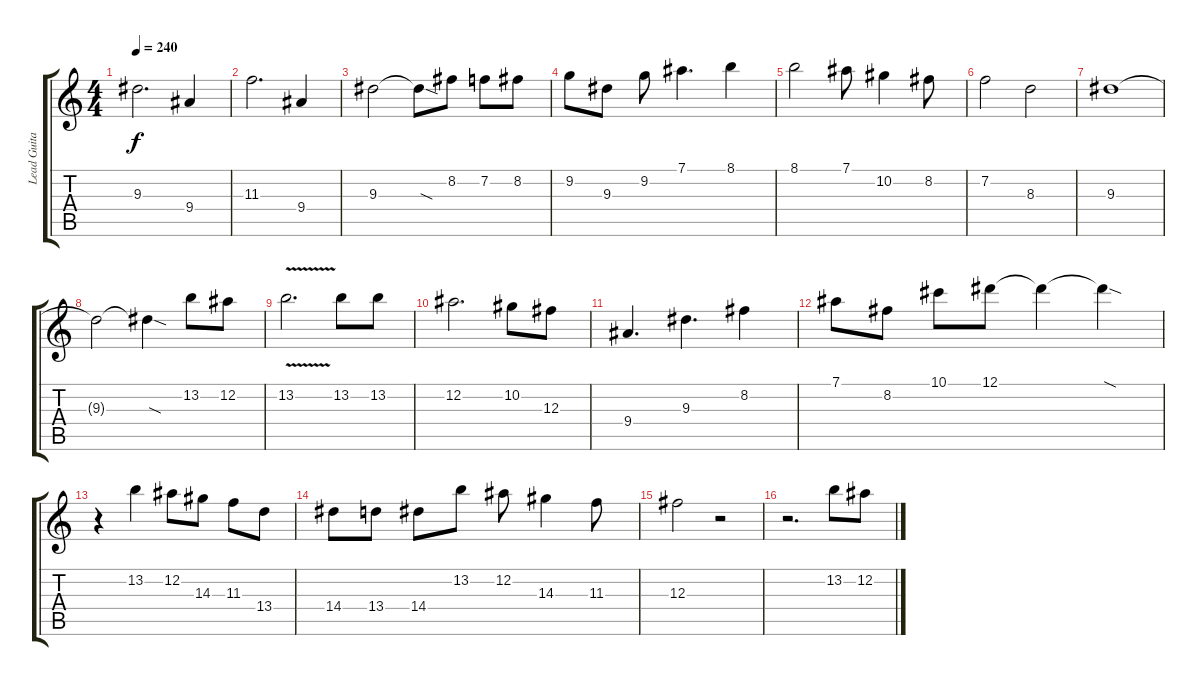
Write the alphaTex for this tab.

\track ("Lead Guitar 1" "Lead Guita") {instrument distortionguitar}
\staff {score tabs}
\tuning (Eb4 Bb3 Gb3 Db3 Ab2 Eb2) {hide}
\ts (4 4)
\tempo 240
\clef g2
\ks c
9.3.2{d dy f} 9.4.4 |
11.3.2{d} 9.4.4 |
9.3.2 9.3{sod t}.8 8.2.8 7.2.8 8.2.8 |
9.2.8 9.3.8 9.2.8 7.1.4{d} 8.1.4 |
8.1.2 7.1.8 10.2.4 8.2.8 |
7.2.2 8.3.2 |
9.3.1 |
9.3{t}.2 9.3{sod t}.4 13.2.8 12.2.8 |
13.2{v}.2{d} 13.2.8 13.2.8 |
12.2.2{d} 10.2.8 12.3.8 |
9.4.4{d} 9.3.4{d} 8.2.4 |
7.1.8 8.2.8 10.1.8 12.1.8 12.1{t}.4 12.1{sod t}.4 |
r.4 13.2.4 12.2.8 14.3.8 11.3.8 13.4.8 |
14.4.8 13.4.8 14.4.8 13.2.8 12.2.8 14.3.4 11.3.8 |
12.3.2 r.2 |
r.2{d} 13.2.8 12.2.8
